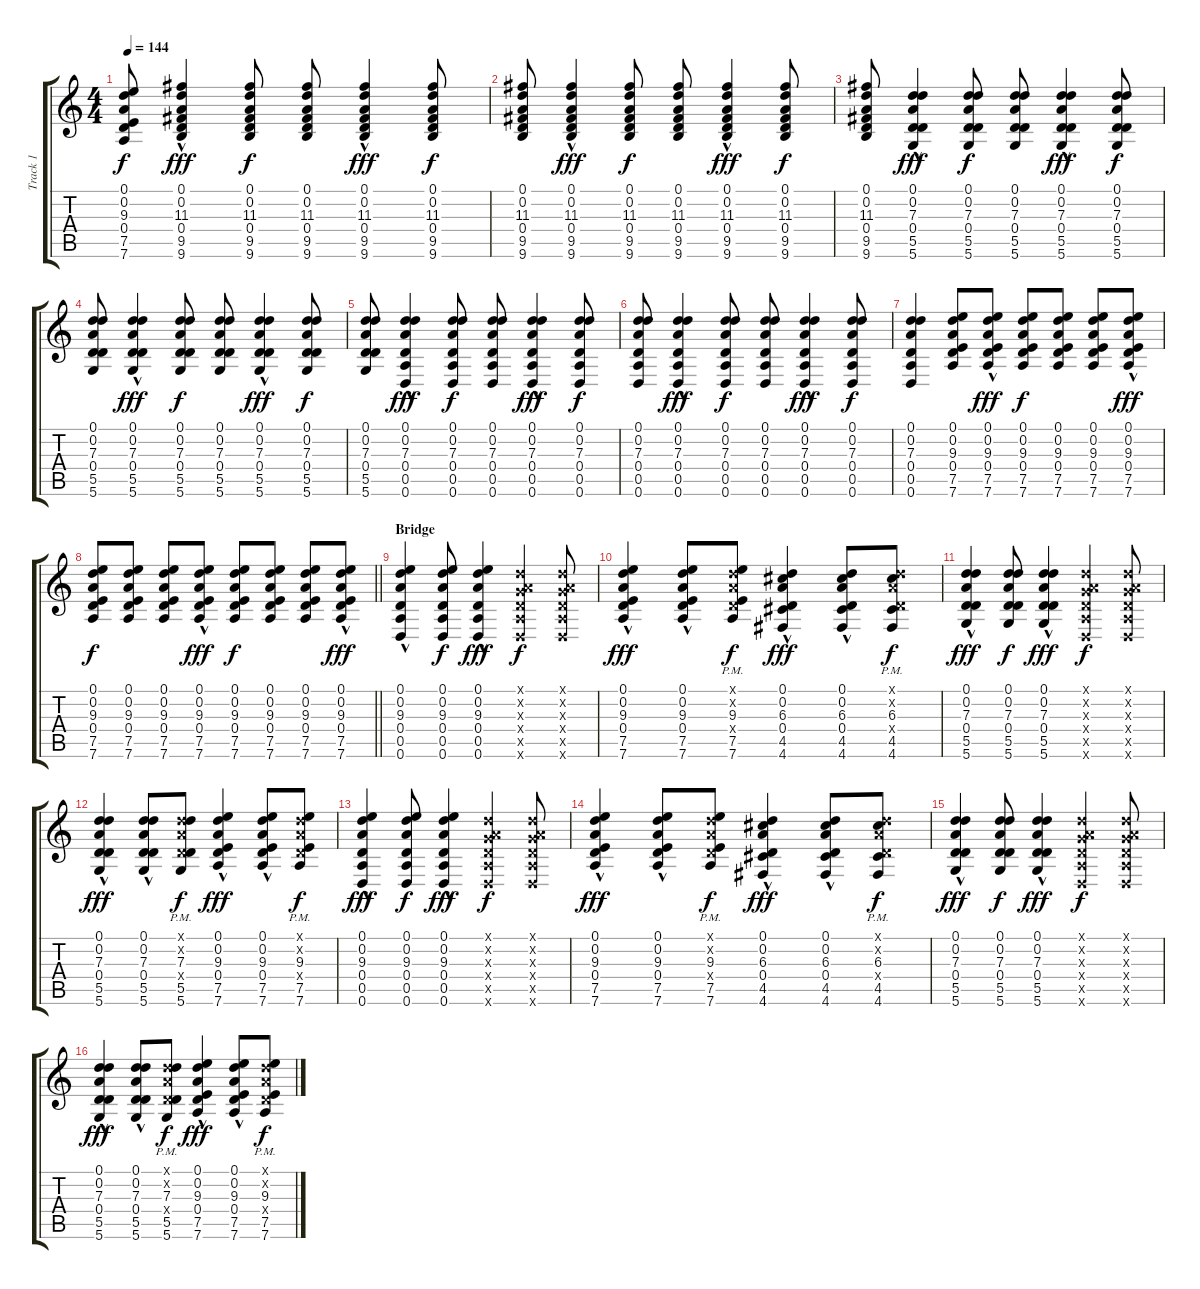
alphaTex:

\track ("Track 1" "Track 1") {instrument acousticguitarsteel}
\staff {score tabs}
\tuning (D4 A3 G3 D3 A2 D2) {hide}
\ts (4 4)
\tempo 144
\clef g2
\ks c
(0.1 0.2 9.3 0.4 7.5 7.6).8{dy f} (0.1{hac} 0.2{hac} 11.3{hac} 0.4{hac} 9.5{hac} 9.6{hac}).4{dy fff} (0.1 0.2 11.3 0.4 9.5 9.6).8{dy f} (0.1 0.2 11.3 0.4 9.5 9.6).8 (0.1{hac} 0.2{hac} 11.3{hac} 0.4{hac} 9.5{hac} 9.6{hac}).4{dy fff} (0.1 0.2 11.3 0.4 9.5 9.6).8{dy f} |
(0.1 0.2 11.3 0.4 9.5 9.6).8 (0.1{hac} 0.2{hac} 11.3{hac} 0.4{hac} 9.5{hac} 9.6{hac}).4{dy fff} (0.1 0.2 11.3 0.4 9.5 9.6).8{dy f} (0.1 0.2 11.3 0.4 9.5 9.6).8 (0.1{hac} 0.2{hac} 11.3{hac} 0.4{hac} 9.5{hac} 9.6{hac}).4{dy fff} (0.1 0.2 11.3 0.4 9.5 9.6).8{dy f} |
(0.1 0.2 11.3 0.4 9.5 9.6).8 (0.1{hac} 0.2{hac} 7.3{hac} 0.4{hac} 5.5{hac} 5.6{hac}).4{dy fff} (0.1 0.2 7.3 0.4 5.5 5.6).8{dy f} (0.1 0.2 7.3 0.4 5.5 5.6).8 (0.1{hac} 0.2{hac} 7.3{hac} 0.4{hac} 5.5{hac} 5.6{hac}).4{dy fff} (0.1 0.2 7.3 0.4 5.5 5.6).8{dy f} |
(0.1 0.2 7.3 0.4 5.5 5.6).8 (0.1{hac} 0.2{hac} 7.3{hac} 0.4{hac} 5.5{hac} 5.6{hac}).4{dy fff} (0.1 0.2 7.3 0.4 5.5 5.6).8{dy f} (0.1 0.2 7.3 0.4 5.5 5.6).8 (0.1{hac} 0.2{hac} 7.3{hac} 0.4{hac} 5.5{hac} 5.6{hac}).4{dy fff} (0.1 0.2 7.3 0.4 5.5 5.6).8{dy f} |
(0.1 0.2 7.3 0.4 5.5 5.6).8 (0.1{hac} 0.2{hac} 7.3{hac} 0.4{hac} 0.5{hac} 0.6{hac}).4{dy fff} (0.1 0.2 7.3 0.4 0.5 0.6).8{dy f} (0.1 0.2 7.3 0.4 0.5 0.6).8 (0.1{hac} 0.2{hac} 7.3{hac} 0.4{hac} 0.5{hac} 0.6{hac}).4{dy fff} (0.1 0.2 7.3 0.4 0.5 0.6).8{dy f} |
(0.1 0.2 7.3 0.4 0.5 0.6).8 (0.1{hac} 0.2{hac} 7.3{hac} 0.4{hac} 0.5{hac} 0.6{hac}).4{dy fff} (0.1 0.2 7.3 0.4 0.5 0.6).8{dy f} (0.1 0.2 7.3 0.4 0.5 0.6).8 (0.1{hac} 0.2{hac} 7.3{hac} 0.4{hac} 0.5{hac} 0.6{hac}).4{dy fff} (0.1 0.2 7.3 0.4 0.5 0.6).8{dy f} |
(0.1 0.2 7.3 0.4 0.5 0.6).4 (0.1 0.2 9.3 0.4 7.5 7.6).8 (0.1{hac} 0.2{hac} 9.3{hac} 0.4{hac} 7.5{hac} 7.6{hac}).8{dy fff} (0.1 0.2 9.3 0.4 7.5 7.6).8{dy f} (0.1 0.2 9.3 0.4 7.5 7.6).8 (0.1 0.2 9.3 0.4 7.5 7.6).8 (0.1{hac} 0.2{hac} 9.3{hac} 0.4{hac} 7.5{hac} 7.6{hac}).8{dy fff} |
\barLineRight lightlight
(0.1 0.2 9.3 0.4 7.5 7.6).8{dy f} (0.1 0.2 9.3 0.4 7.5 7.6).8 (0.1 0.2 9.3 0.4 7.5 7.6).8 (0.1{hac} 0.2{hac} 9.3{hac} 0.4{hac} 7.5{hac} 7.6{hac}).8{dy fff} (0.1 0.2 9.3 0.4 7.5 7.6).8{dy f} (0.1 0.2 9.3 0.4 7.5 7.6).8 (0.1 0.2 9.3 0.4 7.5 7.6).8 (0.1{hac} 0.2{hac} 9.3{hac} 0.4{hac} 7.5{hac} 7.6{hac}).8{dy fff} |
\section ("" "Bridge")
(0.1{hac} 0.2{hac} 9.3{hac} 0.4{hac} 0.5{hac} 0.6{hac}).4 (0.1 0.2 9.3 0.4 0.5 0.6).8{dy f} (0.1{hac} 0.2{hac} 9.3{hac} 0.4{hac} 0.5{hac} 0.6{hac}).4{dy fff} (0.1{x} 0.2{x} 0.3{x} 0.4{x} 0.5{x} 0.6{x}).4{dy f} (0.1{x} 0.2{x} 0.3{x} 0.4{x} 0.5{x} 0.6{x}).8 |
(0.1{hac} 0.2{hac} 9.3{hac} 0.4{hac} 7.5{hac} 7.6{hac}).4{dy fff} (0.1{hac} 0.2{hac} 9.3{hac} 0.4{hac} 7.5{hac} 7.6{hac}).8 (0.1{pm x} 0.2{pm x} 9.3{pm} 0.4{x} 7.5{pm} 7.6{pm}).8{dy f} (0.1{hac} 0.2{hac} 6.3{hac} 0.4{hac} 4.5{hac} 4.6{hac}).4{dy fff} (0.1{hac} 0.2{hac} 6.3{hac} 0.4{hac} 4.5{hac} 4.6{hac}).8 (0.1{pm x} 0.2{pm x} 6.3{pm} 0.4{x} 4.5{pm} 4.6{pm}).8{dy f} |
(0.1{hac} 0.2{hac} 7.3{hac} 0.4{hac} 5.5{hac} 5.6{hac}).4{dy fff} (0.1 0.2 7.3 0.4 5.5 5.6).8{dy f} (0.1{hac} 0.2{hac} 7.3{hac} 0.4{hac} 5.5{hac} 5.6{hac}).4{dy fff} (0.1{x} 0.2{x} 0.3{x} 0.4{x} 0.5{x} 0.6{x}).4{dy f} (0.1{x} 0.2{x} 0.3{x} 0.4{x} 0.5{x} 0.6{x}).8 |
(0.1{hac} 0.2{hac} 7.3{hac} 0.4{hac} 5.5{hac} 5.6{hac}).4{dy fff} (0.1{hac} 0.2{hac} 7.3{hac} 0.4{hac} 5.5{hac} 5.6{hac}).8 (0.1{x} 0.2{x} 7.3{pm} 0.4{x} 5.5{pm} 5.6{pm}).8{dy f} (0.1{hac} 0.2{hac} 9.3{hac} 0.4{hac} 7.5{hac} 7.6{hac}).4{dy fff} (0.1{hac} 0.2{hac} 9.3{hac} 0.4{hac} 7.5{hac} 7.6{hac}).8 (0.1{x} 0.2{x} 9.3{pm} 0.4{x} 7.5{pm} 7.6{pm}).8{dy f} |
(0.1{hac} 0.2{hac} 9.3{hac} 0.4{hac} 0.5{hac} 0.6{hac}).4{dy fff} (0.1 0.2 9.3 0.4 0.5 0.6).8{dy f} (0.1{hac} 0.2{hac} 9.3{hac} 0.4{hac} 0.5{hac} 0.6{hac}).4{dy fff} (0.1{x} 0.2{x} 0.3{x} 0.4{x} 0.5{x} 0.6{x}).4{dy f} (0.1{x} 0.2{x} 0.3{x} 0.4{x} 0.5{x} 0.6{x}).8 |
(0.1{hac} 0.2{hac} 9.3{hac} 0.4{hac} 7.5{hac} 7.6{hac}).4{dy fff} (0.1{hac} 0.2{hac} 9.3{hac} 0.4{hac} 7.5{hac} 7.6{hac}).8 (0.1{pm x} 0.2{pm x} 9.3{pm} 0.4{x} 7.5{pm} 7.6{pm}).8{dy f} (0.1{hac} 0.2{hac} 6.3{hac} 0.4{hac} 4.5{hac} 4.6{hac}).4{dy fff} (0.1{hac} 0.2{hac} 6.3{hac} 0.4{hac} 4.5{hac} 4.6{hac}).8 (0.1{pm x} 0.2{pm x} 6.3{pm} 0.4{x} 4.5{pm} 4.6{pm}).8{dy f} |
(0.1{hac} 0.2{hac} 7.3{hac} 0.4{hac} 5.5{hac} 5.6{hac}).4{dy fff} (0.1 0.2 7.3 0.4 5.5 5.6).8{dy f} (0.1{hac} 0.2{hac} 7.3{hac} 0.4{hac} 5.5{hac} 5.6{hac}).4{dy fff} (0.1{x} 0.2{x} 0.3{x} 0.4{x} 0.5{x} 0.6{x}).4{dy f} (0.1{x} 0.2{x} 0.3{x} 0.4{x} 0.5{x} 0.6{x}).8 |
(0.1{hac} 0.2{hac} 7.3{hac} 0.4{hac} 5.5{hac} 5.6{hac}).4{dy fff} (0.1{hac} 0.2{hac} 7.3{hac} 0.4{hac} 5.5{hac} 5.6{hac}).8 (0.1{x} 0.2{x} 7.3{pm} 0.4{x} 5.5{pm} 5.6{pm}).8{dy f} (0.1{hac} 0.2{hac} 9.3{hac} 0.4{hac} 7.5{hac} 7.6{hac}).4{dy fff} (0.1{hac} 0.2{hac} 9.3{hac} 0.4{hac} 7.5{hac} 7.6{hac}).8 (0.1{x} 0.2{x} 9.3{pm} 0.4{x} 7.5{pm} 7.6{pm}).8{dy f}
